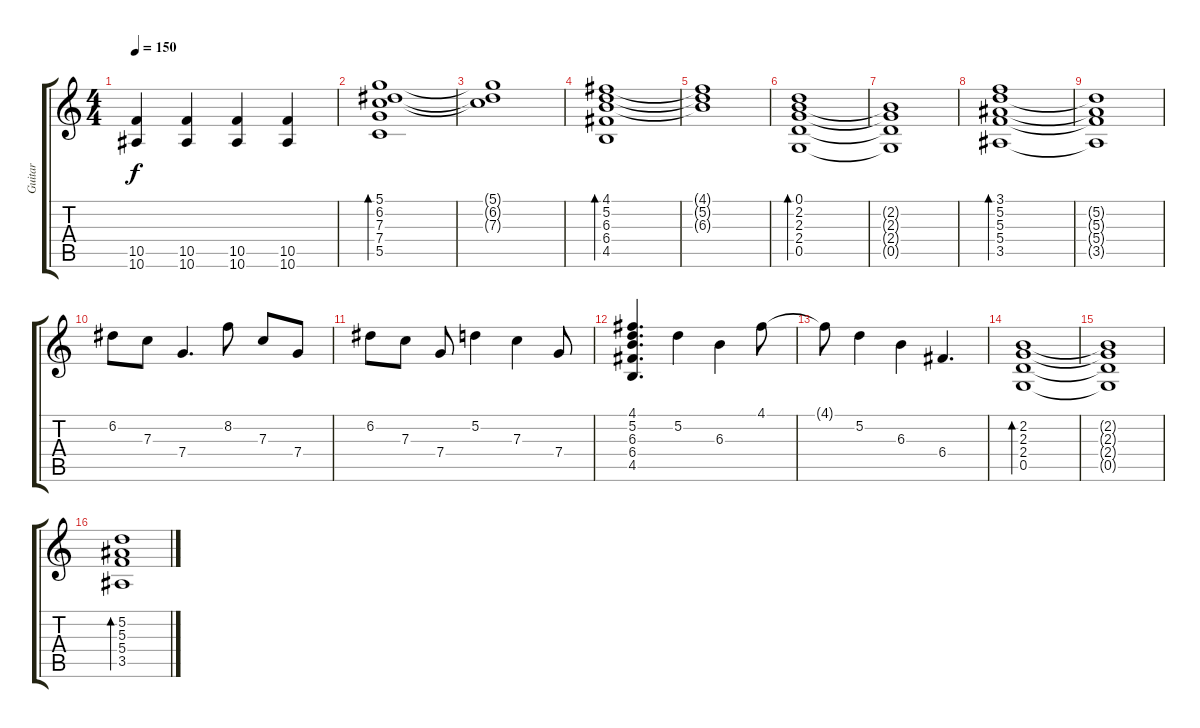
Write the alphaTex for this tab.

\track ("Guitar" "Guitar") {instrument distortionguitar}
\staff {score tabs}
\tuning (D4 A3 F3 C3 G2 C2) {hide}
\ts (4 4)
\tempo 150
\clef g2
\ks c
(10.5 10.6).4{dy f} (10.5 10.6).4 (10.5 10.6).4 (10.5 10.6).4 |
(5.1 6.2 7.3 7.4 5.5).1{bd 480 instrument electricguitarclean} |
(5.1{t} 6.2{t} 7.3{t}).1 |
(4.1 5.2 6.3 6.4 4.5).1{bd 480} |
(4.1{t} 5.2{t} 6.3{t}).1 |
(0.1 2.2 2.3 2.4 0.5).1{bd 480} |
(2.2{t} 2.3{t} 2.4{t} 0.5{t}).1 |
(3.1 5.2 5.3 5.4 3.5).1{bd 480} |
(5.2{t} 5.3{t} 5.4{t} 3.5{t}).1 |
6.2.8 7.3.8 7.4.4{d} 8.2.8 7.3.8 7.4.8 |
6.2.8 7.3.8 7.4.8 5.2.4 7.3.4 7.4.8 |
(4.1 5.2 6.3 6.4 4.5).4{d} 5.2.4 6.3.4 4.1.8 |
4.1{t}.8 5.2.4 6.3.4 6.4.4{d} |
(2.2 2.3 2.4 0.5).1{bd 480} |
(2.2{t} 2.3{t} 2.4{t} 0.5{t}).1 |
(5.2 5.3 5.4 3.5).1{bd 480}
